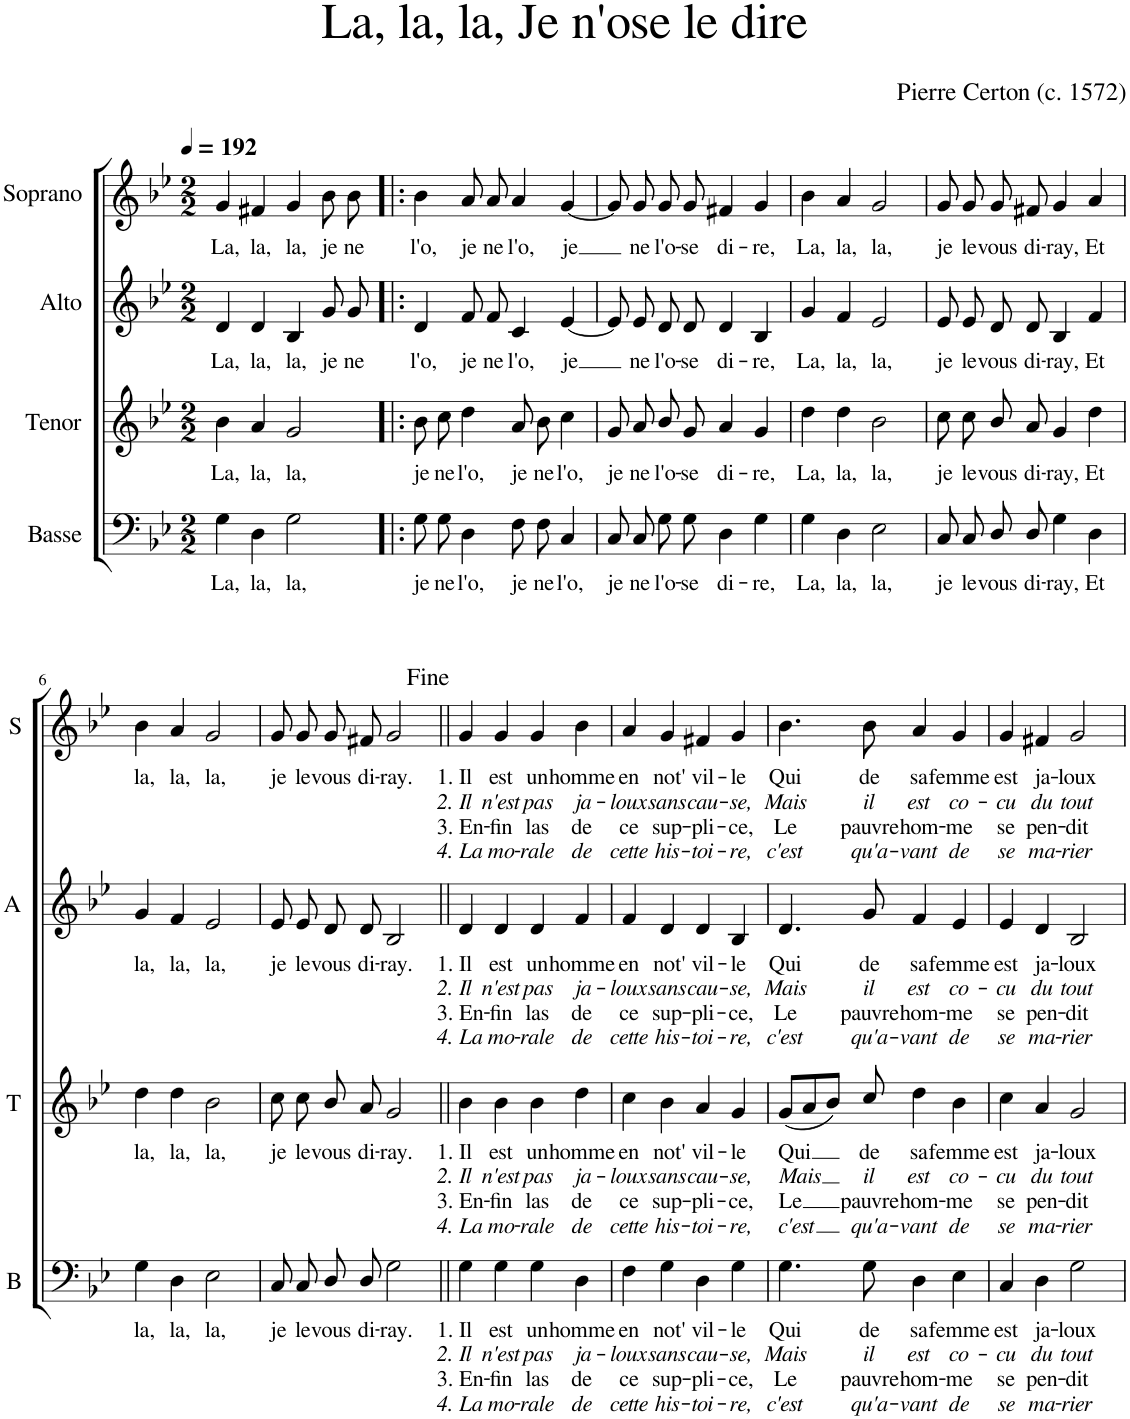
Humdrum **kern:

**kern	**text	**text	**text	**text	**kern	**text	**text	**text	**text	**kern	**text	**text	**text	**text	**kern	**text	**text	**text	**text
*part4	*part4	*part4	*part4	*part4	*part3	*part3	*part3	*part3	*part3	*part2	*part2	*part2	*part2	*part2	*part1	*part1	*part1	*part1	*part1
*staff4	*staff4	*staff4	*staff4	*staff4	*staff3	*staff3	*staff3	*staff3	*staff3	*staff2	*staff2	*staff2	*staff2	*staff2	*staff1	*staff1	*staff1	*staff1	*staff1
*I"Basse	*	*	*	*	*I"Tenor	*	*	*	*	*I"Alto	*	*	*	*	*I"Soprano	*	*	*	*
*I'B	*	*	*	*	*I'T	*	*	*	*	*I'A	*	*	*	*	*I'S	*	*	*	*
*clefF4	*	*	*	*	*clefG2	*	*	*	*	*clefG2	*	*	*	*	*clefG2	*	*	*	*
*Trd4c7	*	*	*	*	*Trd4c7	*	*	*	*	*Trd4c7	*	*	*	*	*Trd4c7	*	*	*	*
*k[b-e-]	*	*	*	*	*k[b-e-]	*	*	*	*	*k[b-e-]	*	*	*	*	*k[b-e-]	*	*	*	*
*M2/2	*	*	*	*	*M2/2	*	*	*	*	*M2/2	*	*	*	*	*M2/2	*	*	*	*
*MM192	*	*	*	*	*MM192	*	*	*	*	*MM192	*	*	*	*	*MM192	*	*	*	*
=1	=1	=1	=1	=1	=1	=1	=1	=1	=1	=1	=1	=1	=1	=1	=1	=1	=1	=1	=1
!	!LO:LY:b	!	!	!	!	!LO:LY:b	!	!	!	!	!LO:LY:b	!	!	!	!	!LO:LY:b	!	!	!
4G\	La,	.	.	.	4b-\	La,	.	.	.	4d/	La,	.	.	.	4g/	La,	.	.	.
!	!LO:LY:b	!	!	!	!	!LO:LY:b	!	!	!	!	!LO:LY:b	!	!	!	!	!LO:LY:b	!	!	!
4D\	la,	.	.	.	4a/	la,	.	.	.	4d/	la,	.	.	.	4f#X/	la,	.	.	.
!	!LO:LY:b	!	!	!	!	!LO:LY:b	!	!	!	!	!LO:LY:b	!	!	!	!	!LO:LY:b	!	!	!
2G\	la,	.	.	.	2g/	la,	.	.	.	4B-/	la,	.	.	.	4g/	la,	.	.	.
!	!	!	!	!	!	!	!	!	!	!	!LO:LY:b	!	!	!	!	!LO:LY:b	!	!	!
.	.	.	.	.	.	.	.	.	.	8g/L	je	.	.	.	8b-\L	je	.	.	.
!	!	!	!	!	!	!	!	!	!	!	!LO:LY:b	!	!	!	!	!LO:LY:b	!	!	!
.	.	.	.	.	.	.	.	.	.	8g/J	ne	.	.	.	8b-\J	ne	.	.	.
=2!|:	=2!|:	=2!|:	=2!|:	=2!|:	=2!|:	=2!|:	=2!|:	=2!|:	=2!|:	=2!|:	=2!|:	=2!|:	=2!|:	=2!|:	=2!|:	=2!|:	=2!|:	=2!|:	=2!|:
!	!LO:LY:b	!	!	!	!	!LO:LY:b	!	!	!	!	!LO:LY:b	!	!	!	!	!LO:LY:b	!	!	!
8G\L	je	.	.	.	8b-\	je	.	.	.	4d/	l'o,	.	.	.	4b-\	l'o,	.	.	.
!	!LO:LY:b	!	!	!	!	!LO:LY:b	!	!	!	!	!	!	!	!	!	!	!	!	!
8G\J	ne	.	.	.	8cc\	ne	.	.	.	.	.	.	.	.	.	.	.	.	.
!	!LO:LY:b	!	!	!	!	!LO:LY:b	!	!	!	!	!LO:LY:b	!	!	!	!	!LO:LY:b	!	!	!
4D\	l'o,	.	.	.	4dd\	l'o,	.	.	.	8f/L	je	.	.	.	8a/L	je	.	.	.
!	!	!	!	!	!	!	!	!	!	!	!LO:LY:b	!	!	!	!	!LO:LY:b	!	!	!
.	.	.	.	.	.	.	.	.	.	8f/J	ne	.	.	.	8a/J	ne	.	.	.
!	!LO:LY:b	!	!	!	!	!LO:LY:b	!	!	!	!	!LO:LY:b	!	!	!	!	!LO:LY:b	!	!	!
8F\L	je	.	.	.	8a/	je	.	.	.	4c/	l'o,	.	.	.	4a/	l'o,	.	.	.
!	!LO:LY:b	!	!	!	!	!LO:LY:b	!	!	!	!	!	!	!	!	!	!	!	!	!
8F\J	ne	.	.	.	8b-\	ne	.	.	.	.	.	.	.	.	.	.	.	.	.
!	!LO:LY:b	!	!	!	!	!LO:LY:b	!	!	!	!	!LO:LY:b	!	!	!	!	!LO:LY:b	!	!	!
4C/	l'o,	.	.	.	4cc\	l'o,	.	.	.	[4e-/	je	.	.	.	[4g/	je	.	.	.
=3	=3	=3	=3	=3	=3	=3	=3	=3	=3	=3	=3	=3	=3	=3	=3	=3	=3	=3	=3
!	!LO:LY:b	!	!	!	!	!LO:LY:b	!	!	!	!	!	!	!	!	!	!	!	!	!
8C\L	je	.	.	.	8g/	je	.	.	.	8e-/L]	.	.	.	.	8g/L]	.	.	.	.
!	!LO:LY:b	!	!	!	!	!LO:LY:b	!	!	!	!	!LO:LY:b	!	!	!	!	!LO:LY:b	!	!	!
8C\	ne	.	.	.	8a/	ne	.	.	.	8e-/	ne	.	.	.	8g/	ne	.	.	.
!	!LO:LY:b	!	!	!	!	!LO:LY:b	!	!	!	!	!LO:LY:b	!	!	!	!	!LO:LY:b	!	!	!
8G\	l'o-	.	.	.	8b-/	l'o-	.	.	.	8d/	l'o-	.	.	.	8g/	l'o-	.	.	.
!	!LO:LY:b	!	!	!	!	!LO:LY:b	!	!	!	!	!LO:LY:b	!	!	!	!	!LO:LY:b	!	!	!
8G\J	-se	.	.	.	8g/	-se	.	.	.	8d/J	-se	.	.	.	8g/J	-se	.	.	.
!	!LO:LY:b	!	!	!	!	!LO:LY:b	!	!	!	!	!LO:LY:b	!	!	!	!	!LO:LY:b	!	!	!
4D\	di-	.	.	.	4a/	di-	.	.	.	4d/	di-	.	.	.	4f#X/	di-	.	.	.
!	!LO:LY:b	!	!	!	!	!LO:LY:b	!	!	!	!	!LO:LY:b	!	!	!	!	!LO:LY:b	!	!	!
4G\	-re,	.	.	.	4g/	-re,	.	.	.	4B-/	-re,	.	.	.	4g/	-re,	.	.	.
=4	=4	=4	=4	=4	=4	=4	=4	=4	=4	=4	=4	=4	=4	=4	=4	=4	=4	=4	=4
!	!LO:LY:b	!	!	!	!	!LO:LY:b	!	!	!	!	!LO:LY:b	!	!	!	!	!LO:LY:b	!	!	!
4G\	La,	.	.	.	4dd\	La,	.	.	.	4g/	La,	.	.	.	4b-\	La,	.	.	.
!	!LO:LY:b	!	!	!	!	!LO:LY:b	!	!	!	!	!LO:LY:b	!	!	!	!	!LO:LY:b	!	!	!
4D\	la,	.	.	.	4dd\	la,	.	.	.	4f/	la,	.	.	.	4a/	la,	.	.	.
!	!LO:LY:b	!	!	!	!	!LO:LY:b	!	!	!	!	!LO:LY:b	!	!	!	!	!LO:LY:b	!	!	!
2E-\	la,	.	.	.	2b-\	la,	.	.	.	2e-/	la,	.	.	.	2g/	la,	.	.	.
=5	=5	=5	=5	=5	=5	=5	=5	=5	=5	=5	=5	=5	=5	=5	=5	=5	=5	=5	=5
!	!LO:LY:b	!	!	!	!	!LO:LY:b	!	!	!	!	!LO:LY:b	!	!	!	!	!LO:LY:b	!	!	!
8C/L	je	.	.	.	8cc\	je	.	.	.	8e-/L	je	.	.	.	8g/L	je	.	.	.
!	!LO:LY:b	!	!	!	!	!LO:LY:b	!	!	!	!	!LO:LY:b	!	!	!	!	!LO:LY:b	!	!	!
8C/	le	.	.	.	8cc\	le	.	.	.	8e-/	le	.	.	.	8g/	le	.	.	.
!	!LO:LY:b	!	!	!	!	!LO:LY:b	!	!	!	!	!LO:LY:b	!	!	!	!	!LO:LY:b	!	!	!
8D/	vous	.	.	.	8b-/	vous	.	.	.	8d/	vous	.	.	.	8g/	vous	.	.	.
!	!LO:LY:b	!	!	!	!	!LO:LY:b	!	!	!	!	!LO:LY:b	!	!	!	!	!LO:LY:b	!	!	!
8D/J	di-	.	.	.	8a/	di-	.	.	.	8d/J	di-	.	.	.	8f#X/J	di-	.	.	.
!	!LO:LY:b	!	!	!	!	!LO:LY:b	!	!	!	!	!LO:LY:b	!	!	!	!	!LO:LY:b	!	!	!
4G\	-ray,	.	.	.	4g/	-ray,	.	.	.	4B-/	-ray,	.	.	.	4g/	-ray,	.	.	.
!	!LO:LY:b	!	!	!	!	!LO:LY:b	!	!	!	!	!LO:LY:b	!	!	!	!	!LO:LY:b	!	!	!
4D\	Et	.	.	.	4dd\	Et	.	.	.	4f/	Et	.	.	.	4a/	Et	.	.	.
!!LO:LB:g=z
=6	=6	=6	=6	=6	=6	=6	=6	=6	=6	=6	=6	=6	=6	=6	=6	=6	=6	=6	=6
!	!LO:LY:b	!	!	!	!	!LO:LY:b	!	!	!	!	!LO:LY:b	!	!	!	!	!LO:LY:b	!	!	!
4G\	la,	.	.	.	4dd\	la,	.	.	.	4g/	la,	.	.	.	4b-\	la,	.	.	.
!	!LO:LY:b	!	!	!	!	!LO:LY:b	!	!	!	!	!LO:LY:b	!	!	!	!	!LO:LY:b	!	!	!
4D\	la,	.	.	.	4dd\	la,	.	.	.	4f/	la,	.	.	.	4a/	la,	.	.	.
!	!LO:LY:b	!	!	!	!	!LO:LY:b	!	!	!	!	!LO:LY:b	!	!	!	!	!LO:LY:b	!	!	!
2E-\	la,	.	.	.	2b-\	la,	.	.	.	2e-/	la,	.	.	.	2g/	la,	.	.	.
=7	=7	=7	=7	=7	=7	=7	=7	=7	=7	=7	=7	=7	=7	=7	=7	=7	=7	=7	=7
!	!LO:LY:b	!	!	!	!	!LO:LY:b	!	!	!	!	!LO:LY:b	!	!	!	!	!LO:LY:b	!	!	!
8C/L	je	.	.	.	8cc\	je	.	.	.	8e-/L	je	.	.	.	8g/L	je	.	.	.
!	!LO:LY:b	!	!	!	!	!LO:LY:b	!	!	!	!	!LO:LY:b	!	!	!	!	!LO:LY:b	!	!	!
8C/	le	.	.	.	8cc\	le	.	.	.	8e-/	le	.	.	.	8g/	le	.	.	.
!	!LO:LY:b	!	!	!	!	!LO:LY:b	!	!	!	!	!LO:LY:b	!	!	!	!	!LO:LY:b	!	!	!
8D/	vous	.	.	.	8b-/	vous	.	.	.	8d/	vous	.	.	.	8g/	vous	.	.	.
!	!LO:LY:b	!	!	!	!	!LO:LY:b	!	!	!	!	!LO:LY:b	!	!	!	!	!LO:LY:b	!	!	!
8D/J	di-	.	.	.	8a/	di-	.	.	.	8d/J	di-	.	.	.	8f#X/J	di-	.	.	.
!	!LO:LY:b	!	!	!	!	!LO:LY:b	!	!	!	!	!LO:LY:b	!	!	!	!	!LO:LY:b	!	!	!
2G\	-ray.	.	.	.	2g/	-ray.	.	.	.	2B-/	-ray.	.	.	.	2g/	-ray.	.	.	.
=8||	=8||	=8||	=8||	=8||	=8||	=8||	=8||	=8||	=8||	=8||	=8||	=8||	=8||	=8||	=8||	=8||	=8||	=8||	=8||
!	!LO:LY:b	!LO:LY:b	!LO:LY:b	!LO:LY:b	!	!LO:LY:b	!LO:LY:b	!LO:LY:b	!LO:LY:b	!	!LO:LY:b	!LO:LY:b	!LO:LY:b	!LO:LY:b	!	!LO:LY:b	!LO:LY:b	!LO:LY:b	!LO:LY:b
4G\	1. Il	2. Il	3. En-	4. La	4b-\	1. Il	2. Il	3. En-	4. La	4d/	1. Il	2. Il	3. En-	4. La	4g/	1. Il	2. Il	3. En-	4. La
!	!LO:LY:b	!LO:LY:b	!LO:LY:b	!LO:LY:b	!	!LO:LY:b	!LO:LY:b	!LO:LY:b	!LO:LY:b	!	!LO:LY:b	!LO:LY:b	!LO:LY:b	!LO:LY:b	!	!LO:LY:b	!LO:LY:b	!LO:LY:b	!LO:LY:b
4G\	est	n'est	-fin	mo-	4b-\	est	n'est	-fin	mo-	4d/	est	n'est	-fin	mo-	4g/	est	n'est	-fin	mo-
!	!LO:LY:b	!LO:LY:b	!LO:LY:b	!LO:LY:b	!	!LO:LY:b	!LO:LY:b	!LO:LY:b	!LO:LY:b	!	!LO:LY:b	!LO:LY:b	!LO:LY:b	!LO:LY:b	!	!LO:LY:b	!LO:LY:b	!LO:LY:b	!LO:LY:b
4G\	un	pas	las	-rale	4b-\	un	pas	las	-rale	4d/	un	pas	las	-rale	4g/	un	pas	las	-rale
!	!LO:LY:b	!LO:LY:b	!LO:LY:b	!LO:LY:b	!	!LO:LY:b	!LO:LY:b	!LO:LY:b	!LO:LY:b	!	!LO:LY:b	!LO:LY:b	!LO:LY:b	!LO:LY:b	!	!LO:LY:b	!LO:LY:b	!LO:LY:b	!LO:LY:b
4D\	homme	ja-	de	de	4dd\	homme	ja-	de	de	4f/	homme	ja-	de	de	4b-\	homme	ja-	de	de
=9	=9	=9	=9	=9	=9	=9	=9	=9	=9	=9	=9	=9	=9	=9	=9	=9	=9	=9	=9
!	!LO:LY:b	!LO:LY:b	!LO:LY:b	!LO:LY:b	!	!LO:LY:b	!LO:LY:b	!LO:LY:b	!LO:LY:b	!	!LO:LY:b	!LO:LY:b	!LO:LY:b	!LO:LY:b	!	!LO:LY:b	!LO:LY:b	!LO:LY:b	!LO:LY:b
4F\	en	-loux	ce	cette	4cc\	en	-loux	ce	cette	4f/	en	-loux	ce	cette	4a/	en	-loux	ce	cette
!	!LO:LY:b	!LO:LY:b	!LO:LY:b	!LO:LY:b	!	!LO:LY:b	!LO:LY:b	!LO:LY:b	!LO:LY:b	!	!LO:LY:b	!LO:LY:b	!LO:LY:b	!LO:LY:b	!	!LO:LY:b	!LO:LY:b	!LO:LY:b	!LO:LY:b
4G\	not'	sans	sup-	his-	4b-\	not'	sans	sup-	his-	4d/	not'	sans	sup-	his-	4g/	not'	sans	sup-	his-
!	!LO:LY:b	!LO:LY:b	!LO:LY:b	!LO:LY:b	!	!LO:LY:b	!LO:LY:b	!LO:LY:b	!LO:LY:b	!	!LO:LY:b	!LO:LY:b	!LO:LY:b	!LO:LY:b	!	!LO:LY:b	!LO:LY:b	!LO:LY:b	!LO:LY:b
4D\	vil-	cau-	-pli-	-toi-	4a/	vil-	cau-	-pli-	-toi-	4d/	vil-	cau-	-pli-	-toi-	4f#X/	vil-	cau-	-pli-	-toi-
!	!LO:LY:b	!LO:LY:b	!LO:LY:b	!LO:LY:b	!	!LO:LY:b	!LO:LY:b	!LO:LY:b	!LO:LY:b	!	!LO:LY:b	!LO:LY:b	!LO:LY:b	!LO:LY:b	!	!LO:LY:b	!LO:LY:b	!LO:LY:b	!LO:LY:b
4G\	-le	-se,	-ce,	-re,	4g/	-le	-se,	-ce,	-re,	4B-/	-le	-se,	-ce,	-re,	4g/	-le	-se,	-ce,	-re,
=10	=10	=10	=10	=10	=10	=10	=10	=10	=10	=10	=10	=10	=10	=10	=10	=10	=10	=10	=10
!	!LO:LY:b	!LO:LY:b	!LO:LY:b	!LO:LY:b	!	!LO:LY:b	!LO:LY:b	!LO:LY:b	!LO:LY:b	!	!LO:LY:b	!LO:LY:b	!LO:LY:b	!LO:LY:b	!	!LO:LY:b	!LO:LY:b	!LO:LY:b	!LO:LY:b
4.G\	Qui	Mais	Le	c'est	(8g/L	Qui	Mais	Le	c'est	4.d/	Qui	Mais	Le	c'est	4.b-\	Qui	Mais	Le	c'est
.	.	.	.	.	8a/	.	.	.	.	.	.	.	.	.	.	.	.	.	.
.	.	.	.	.	8b-/J)	.	.	.	.	.	.	.	.	.	.	.	.	.	.
!	!LO:LY:b	!LO:LY:b	!LO:LY:b	!LO:LY:b	!	!LO:LY:b	!LO:LY:b	!LO:LY:b	!LO:LY:b	!	!LO:LY:b	!LO:LY:b	!LO:LY:b	!LO:LY:b	!	!LO:LY:b	!LO:LY:b	!LO:LY:b	!LO:LY:b
8G\	de	il	pauvre	qu'a-	8cc/	de	il	pauvre	qu'a-	8g/	de	il	pauvre	qu'a-	8b-\	de	il	pauvre	qu'a-
!	!LO:LY:b	!LO:LY:b	!LO:LY:b	!LO:LY:b	!	!LO:LY:b	!LO:LY:b	!LO:LY:b	!LO:LY:b	!	!LO:LY:b	!LO:LY:b	!LO:LY:b	!LO:LY:b	!	!LO:LY:b	!LO:LY:b	!LO:LY:b	!LO:LY:b
4D\	sa	est	hom-	-vant	4dd\	sa	est	hom-	-vant	4f/	sa	est	hom-	-vant	4a/	sa	est	hom-	-vant
!	!LO:LY:b	!LO:LY:b	!LO:LY:b	!LO:LY:b	!	!LO:LY:b	!LO:LY:b	!LO:LY:b	!LO:LY:b	!	!LO:LY:b	!LO:LY:b	!LO:LY:b	!LO:LY:b	!	!LO:LY:b	!LO:LY:b	!LO:LY:b	!LO:LY:b
4E-\	femme	co-	-me	de	4b-\	femme	co-	-me	de	4e-/	femme	co-	-me	de	4g/	femme	co-	-me	de
=11	=11	=11	=11	=11	=11	=11	=11	=11	=11	=11	=11	=11	=11	=11	=11	=11	=11	=11	=11
!	!LO:LY:b	!LO:LY:b	!LO:LY:b	!LO:LY:b	!	!LO:LY:b	!LO:LY:b	!LO:LY:b	!LO:LY:b	!	!LO:LY:b	!LO:LY:b	!LO:LY:b	!LO:LY:b	!	!LO:LY:b	!LO:LY:b	!LO:LY:b	!LO:LY:b
4C/	est	-cu	se	se	4cc\	est	-cu	se	se	4e-/	est	-cu	se	se	4g/	est	-cu	se	se
!	!LO:LY:b	!LO:LY:b	!LO:LY:b	!LO:LY:b	!	!LO:LY:b	!LO:LY:b	!LO:LY:b	!LO:LY:b	!	!LO:LY:b	!LO:LY:b	!LO:LY:b	!LO:LY:b	!	!LO:LY:b	!LO:LY:b	!LO:LY:b	!LO:LY:b
4D\	ja-	du	pen-	ma-	4a/	ja-	du	pen-	ma-	4d/	ja-	du	pen-	ma-	4f#X/	ja-	du	pen-	ma-
!	!LO:LY:b	!LO:LY:b	!LO:LY:b	!LO:LY:b	!	!LO:LY:b	!LO:LY:b	!LO:LY:b	!LO:LY:b	!	!LO:LY:b	!LO:LY:b	!LO:LY:b	!LO:LY:b	!	!LO:LY:b	!LO:LY:b	!LO:LY:b	!LO:LY:b
2G\	-loux	tout	-dit	-rier	2g/	-loux	tout	-dit	-rier	2B-/	-loux	tout	-dit	-rier	2g/	-loux	tout	-dit	-rier
=	=	=	=	=	=	=	=	=	=	=	=	=	=	=	=	=	=	=	=
*-	*-	*-	*-	*-	*-	*-	*-	*-	*-	*-	*-	*-	*-	*-	*-	*-	*-	*-	*-
